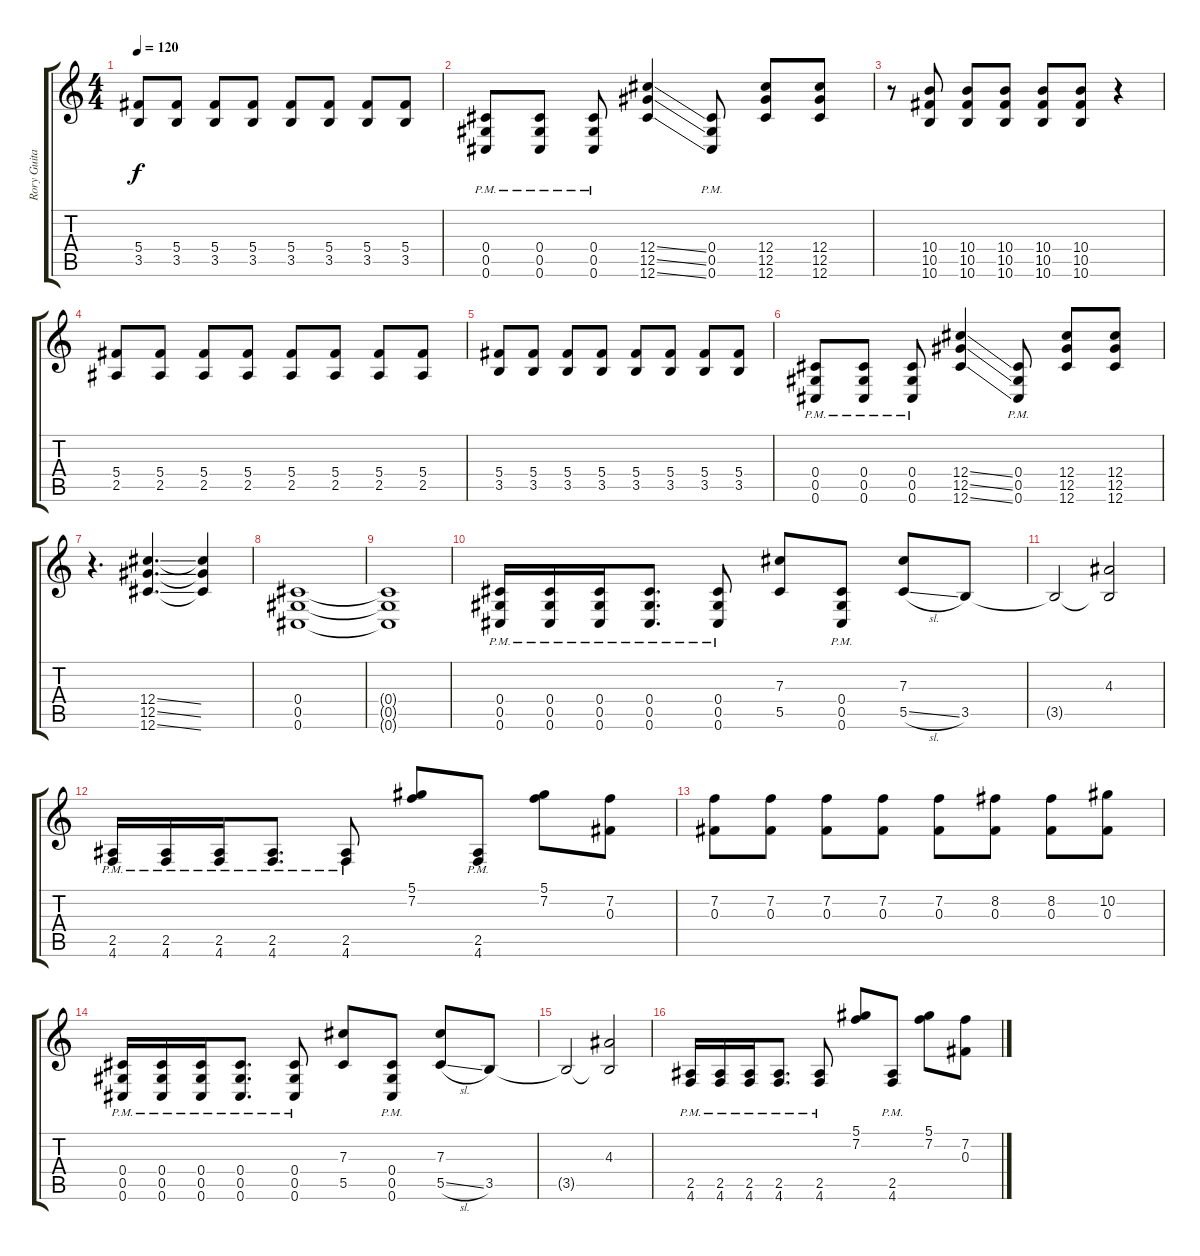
\track ("Rory Guitar 2" "Rory Guita") {instrument distortionguitar}
\staff {score tabs}
\tuning (Eb4 Bb3 Gb3 Db3 Ab2 Db2) {hide}
\ts (4 4)
\tempo 120
\clef g2
\ks c
(5.4 3.5).8{dy f} (5.4 3.5).8 (5.4 3.5).8 (5.4 3.5).8 (5.4 3.5).8 (5.4 3.5).8 (5.4 3.5).8 (5.4 3.5).8 |
(0.4{pm} 0.5{pm} 0.6{pm}).8{instrument distortionguitar} (0.4{pm} 0.5{pm} 0.6{pm}).8 (0.4{pm} 0.5{pm} 0.6{pm}).8 (12.4{ss} 12.5{ss} 12.6{ss}).4 (0.4{pm} 0.5{pm} 0.6{pm}).8 (12.4 12.5 12.6).8 (12.4 12.5 12.6).8 |
r.8 (10.4 10.5 10.6).8 (10.4 10.5 10.6).8 (10.4 10.5 10.6).8 (10.4 10.5 10.6).8 (10.4 10.5 10.6).8 r.4 |
(5.4 2.5).8 (5.4 2.5).8 (5.4 2.5).8 (5.4 2.5).8 (5.4 2.5).8 (5.4 2.5).8 (5.4 2.5).8 (5.4 2.5).8 |
(5.4 3.5).8 (5.4 3.5).8 (5.4 3.5).8 (5.4 3.5).8 (5.4 3.5).8 (5.4 3.5).8 (5.4 3.5).8 (5.4 3.5).8 |
(0.4{pm} 0.5{pm} 0.6{pm}).8 (0.4{pm} 0.5{pm} 0.6{pm}).8 (0.4{pm} 0.5{pm} 0.6{pm}).8 (12.4{ss} 12.5{ss} 12.6{ss}).4 (0.4{pm} 0.5{pm} 0.6{pm}).8 (12.4 12.5 12.6).8 (12.4 12.5 12.6).8 |
r.4{d} (12.4{ss} 12.5{ss} 12.6{ss}).4{d} (12.4{t} 12.5{t} 12.6{t}).4 |
(0.4 0.5 0.6).1 |
(0.4{t} 0.5{t} 0.6{t}).1 |
(0.4{pm} 0.5{pm} 0.6{pm}).16 (0.4{pm} 0.5{pm} 0.6{pm}).16 (0.4{pm} 0.5{pm} 0.6{pm}).16 (0.4{pm} 0.5{pm} 0.6{pm}).8{d} (0.4{pm} 0.5{pm} 0.6{pm}).8 (7.3 5.5).8 (0.4{pm} 0.5{pm} 0.6{pm}).8 (7.3 5.5{sl}).8 3.5.8 |
3.5{t}.2 (4.3 3.5{t}).2 |
(2.5{pm} 4.6{pm}).16 (2.5{pm} 4.6{pm}).16 (2.5{pm} 4.6{pm}).16 (2.5{pm} 4.6{pm}).8{d} (2.5{pm} 4.6{pm}).8 (5.1 7.2).8 (2.5{pm} 4.6{pm}).8 (5.1 7.2).8 (7.2 0.3).8 |
(7.2 0.3).8 (7.2 0.3).8 (7.2 0.3).8 (7.2 0.3).8 (7.2 0.3).8 (8.2 0.3).8 (8.2 0.3).8 (10.2 0.3).8 |
(0.4{pm} 0.5{pm} 0.6{pm}).16 (0.4{pm} 0.5{pm} 0.6{pm}).16 (0.4{pm} 0.5{pm} 0.6{pm}).16 (0.4{pm} 0.5{pm} 0.6{pm}).8{d} (0.4{pm} 0.5{pm} 0.6{pm}).8 (7.3 5.5).8 (0.4{pm} 0.5{pm} 0.6{pm}).8 (7.3 5.5{sl}).8 3.5.8 |
3.5{t}.2 (4.3 3.5{t}).2 |
(2.5{pm} 4.6{pm}).16 (2.5{pm} 4.6{pm}).16 (2.5{pm} 4.6{pm}).16 (2.5{pm} 4.6{pm}).8{d} (2.5{pm} 4.6{pm}).8 (5.1 7.2).8 (2.5{pm} 4.6{pm}).8 (5.1 7.2).8 (7.2 0.3).8
